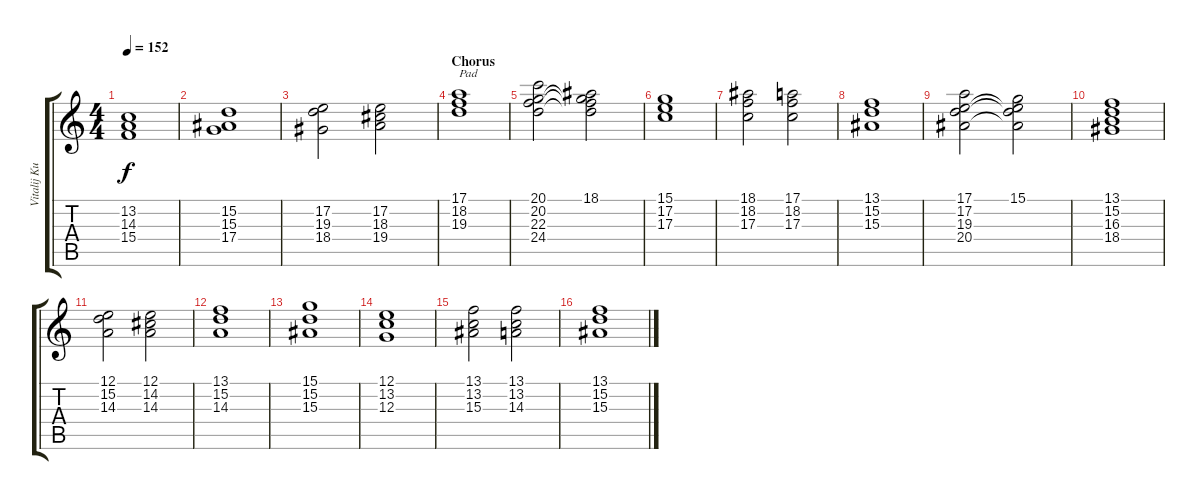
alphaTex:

\track ("Vitalij Kuprij" "Vitalij Ku") {instrument lead1square}
\staff {score tabs}
\tuning (E4 B3 G3 D3 A2 E2) {hide}
\ts (4 4)
\tempo 152
\clef g2
\ks c
(13.2 14.3 15.4).1{dy f} |
(15.2 15.3 17.4).1 |
(17.2 19.3 18.4).2 (17.2 18.3 19.4).2 |
\section ("" "Chorus")
(17.1 18.2 19.3).1{txt "Pad" volume 13 instrument pad3polysynth} |
(20.1 20.2 22.3 24.4).2 (18.1 20.2{t} 22.3{t} 24.4{t}).2 |
(15.1 17.2 17.3).1 |
(18.1 18.2 17.3).2 (17.1 18.2 17.3).2 |
(13.1 15.2 15.3).1 |
(17.1 17.2 19.3 20.4).2 (15.1 17.2{t} 19.3{t} 20.4{t}).2 |
(13.1 15.2 16.3 18.4).1 |
(12.1 15.2 14.3).2 (12.1 14.2 14.3).2 |
(13.1 15.2 14.3).1 |
(15.1 15.2 15.3).1 |
(12.1 13.2 12.3).1 |
(13.1 13.2 15.3).2 (13.1 13.2 14.3).2 |
(13.1 15.2 15.3).1
